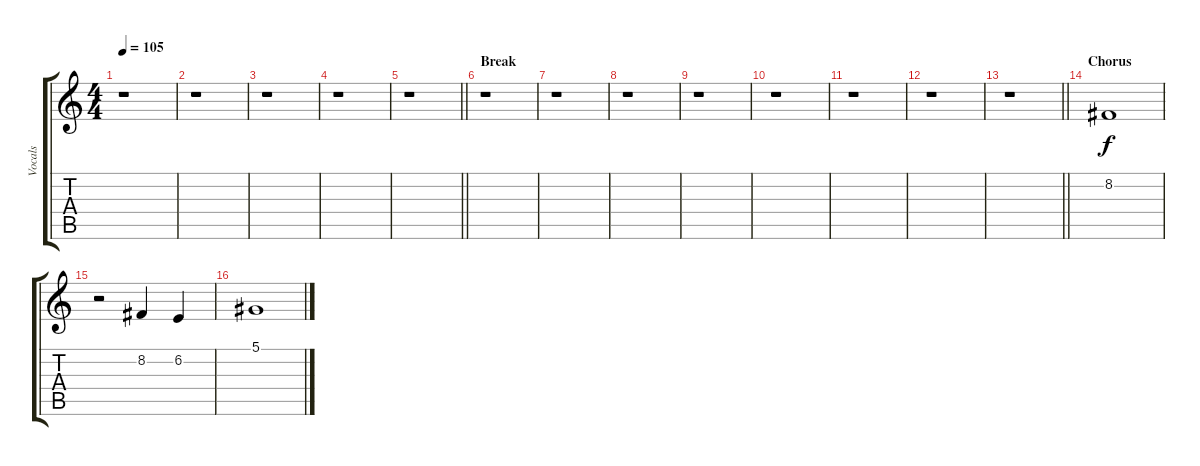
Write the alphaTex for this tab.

\track ("Vocals" "Vocals") {instrument lead1square}
\staff {score tabs}
\tuning (Eb4 Bb3 Gb3 Db3 Ab2 Eb2) {hide}
\ts (4 4)
\tempo 105
\clef g2
\ks c
r.1{dy f} |
r.1 |
r.1 |
r.1 |
\barLineRight lightlight
r.1 |
\section ("" "Break")
r.1 |
r.1 |
r.1 |
r.1 |
r.1 |
r.1 |
r.1 |
\barLineRight lightlight
r.1 |
\section ("" "Chorus")
8.2.1 |
r.2 8.2.4 6.2.4 |
5.1.1
